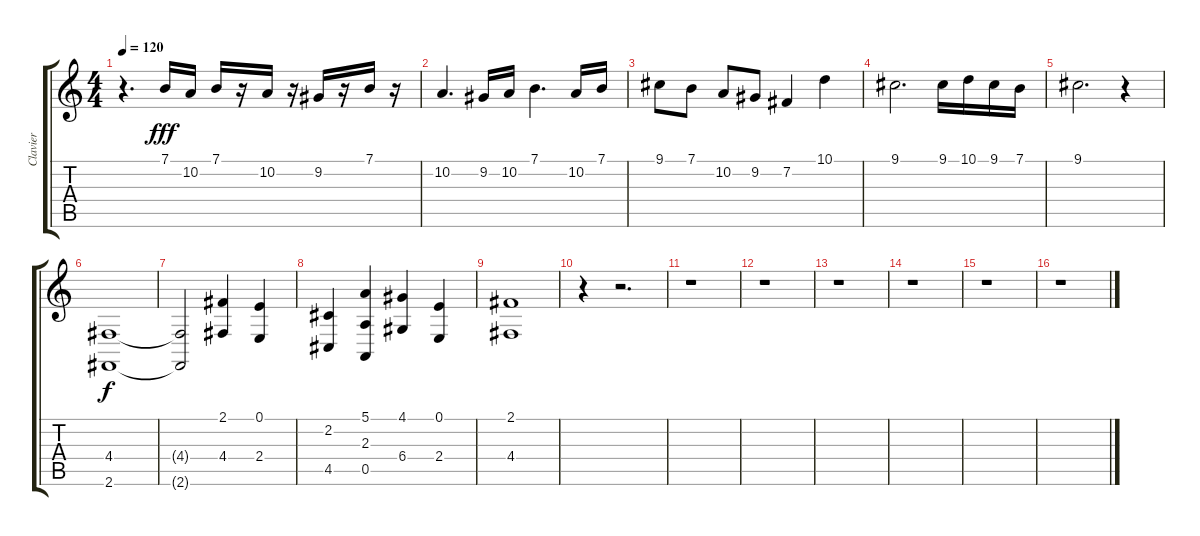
\track ("Clavier" "Clavier") {instrument trombone}
\staff {score tabs}
\tuning (E4 B3 G3 D3 A2 E2) {hide}
\ts (4 4)
\tempo 120
\clef g2
\ks c
r.4{d dy fff} 7.1.16 10.2.16 7.1.16 r.16 10.2.16 r.16 9.2.16 r.16 7.1.16 r.16 |
10.2.4{d} 9.2.16 10.2.16 7.1.4{d} 10.2.16 7.1.16 |
9.1.8 7.1.8 10.2.8 9.2.8 7.2.4 10.1.4 |
9.1.2{d} 9.1.16 10.1.16 9.1.16 7.1.16 |
9.1.2{d} r.4 |
(4.4 2.6).1{dy f} |
(4.4{t} 2.6{t}).2 (2.1 4.4).4 (0.1 2.4).4 |
(2.2 4.5).4 (5.1 2.3 0.5).4 (4.1 6.4).4 (0.1 2.4).4 |
(2.1 4.4).1 |
r.4 r.2{d} |
r.1 |
r.1 |
r.1 |
r.1 |
r.1 |
r.1
